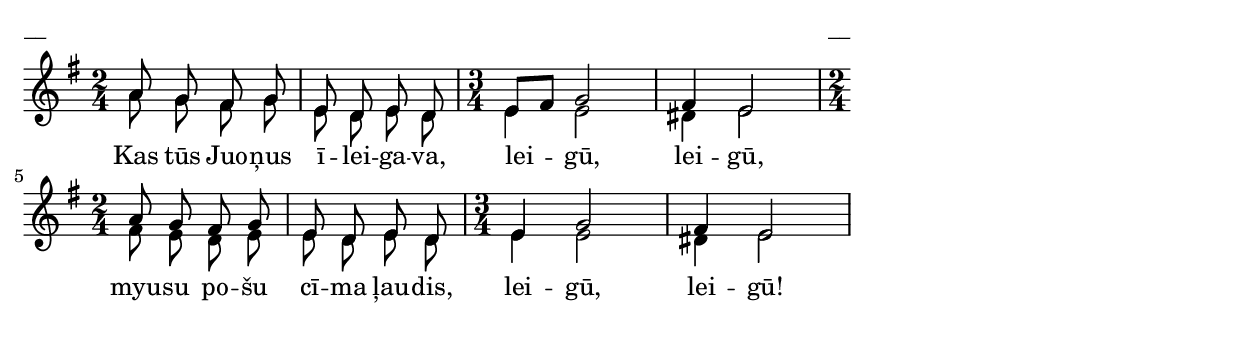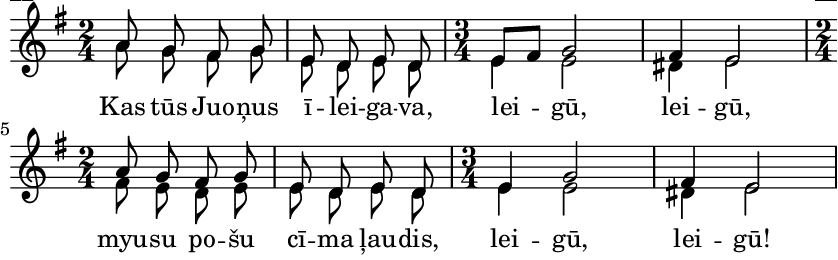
\version "2.13.18"
#(ly:set-option 'crop #t)

%\header {
%    title = "Kas tūs Juoņus īleigava"
%}
\paper {
line-width = 14\cm
left-margin = 0.4\cm
between-system-padding = 0.1\cm
between-system-space = 0.1\cm
}
\layout {
indent = #0
ragged-last = ##f
}

voiceA = \relative c'' {
\clef "treble"
\key e \minor
\time 2/4
a8 g fis g | e8 d e d \time 3/4 e8[ fis] g2 | fis4 e2 
\time 2/4
a8 g fis g | e d e d \time 3/4 e4 g2 | fis4 e2
} 

lyricA = \lyricmode {
Kas tūs Juo -- ņus ī -- lei -- ga  -- va, lei -- gū, lei -- gū, 
myu -- su po -- šu cī -- ma ļau -- dis, lei -- gū, lei -- gū!
} 


voiceB = \relative c'' {
\clef "treble"
\key e \minor
\time 2/4
a8 g fis g | e8 d e d \time 3/4 e4 e2 | dis4 e2 
\time 2/4
fis8 e d e | e d e d \time 3/4 e4 e2 | dis4 e2
} 


fullScore = <<
\new Staff {
<<
\new Voice = "voiceA" { \voiceOne \autoBeamOff \voiceA }
\new Lyrics \lyricsto "voiceA" \lyricA
\new Voice = "voiceB" { \voiceTwo \autoBeamOff \voiceB }
>>
}
>>

\score {
\fullScore
\header { piece = "__" opus = "__" }
}
\markup { \with-color #(x11-color 'white) \sans \smaller "__" }
\score {
\unfoldRepeats
\fullScore
\midi {
\context { \Staff \remove "Staff_performer" }
\context { \Voice \consists "Staff_performer" }
}
}


